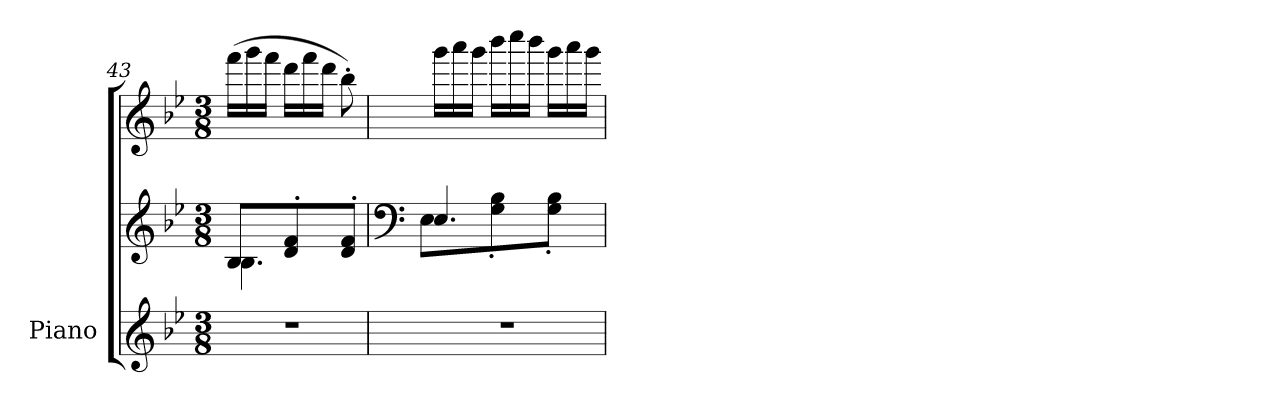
**kern	**kern	**kern
*part1	*part1	*part1
*staff3	*staff2	*staff1
*I"Piano	*	*
*I'Pno	*	*
*clefG2	*clefG2	*clefG2
*k[b-e-]	*k[b-e-]	*k[b-e-]
*M3/8	*M3/8	*M3/8
=43	=43	=43
*	*^	*
!	!	!LO:N:head=solid	!
*	*	*	*Xtuplet
4.r	8B-/L	4.B-\	(>24fff\LL
.	.	.	24ggg\
.	.	.	24fff\JJ
.	8d/'< 8f/'<	.	24ddd\LL
.	.	.	24fff\
.	.	.	24ddd\JJ
.	8d/'< 8f/'<J	.	8bb-'\)
=44	=44	=44	=44
*	*clefF4	*	*
!	!LO:N:head=solid	!	!
4.r	4.E-/	8E-\L	24ggg\LL
.	.	.	24aaa\
.	.	.	24ggg\JJ
.	.	8G\'> 8B-\'>	24bbb-\LL
.	.	.	24cccc\
.	.	.	24bbb-\JJ
.	.	8G\'> 8B-\'>J	24ggg\LL
.	.	.	24aaa\
.	.	.	24ggg\JJ
*	*v	*v	*
=	=	=
*-	*-	*-
